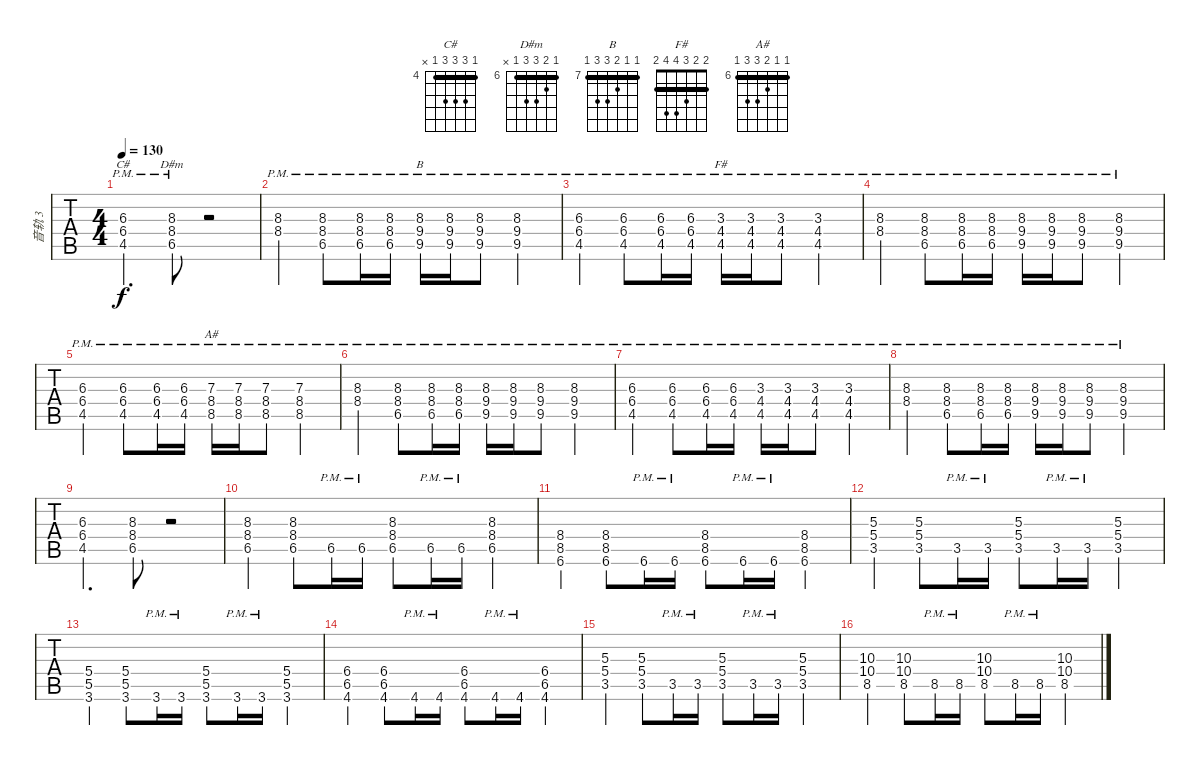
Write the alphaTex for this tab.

\track ("音轨 3" "音轨 3") {instrument distortionguitar}
\staff {tabs}
\tuning (E4 B3 G3 D3 A2 E2) {hide}
\chord ("C#" 4 6 6 6 4 x) {firstfret 4 barre 4}
\chord ("D#m" 6 7 8 8 6 x) {firstfret 6 barre 6}
\chord ("B" 7 7 8 9 9 7) {firstfret 7 barre 7}
\chord ("F#" 2 2 3 4 4 2) {barre 2}
\chord ("A#" 6 6 7 8 8 6) {firstfret 6 barre 6}
\ts (4 4)
\tempo 130
\clef g2
\ks c
(6.3{pm} 6.4{pm} 4.5{pm}).4{d ch "C#" dy f} (8.3{pm} 8.4{pm} 6.5{pm}).8{ch "D#m"} r.2 |
(8.3{pm} 8.4{pm}).4 (8.3{pm} 8.4{pm} 6.5{pm}).8 (8.3{pm} 8.4{pm} 6.5{pm}).16 (8.3{pm} 8.4{pm} 6.5{pm}).16 (8.3{pm} 9.4{pm} 9.5{pm}).16{ch "B"} (8.3{pm} 9.4{pm} 9.5{pm}).16 (8.3{pm} 9.4{pm} 9.5{pm}).8 (8.3{pm} 9.4{pm} 9.5{pm}).4 |
(6.3{pm} 6.4{pm} 4.5{pm}).4 (6.3{pm} 6.4{pm} 4.5{pm}).8 (6.3{pm} 6.4{pm} 4.5{pm}).16 (6.3{pm} 6.4{pm} 4.5{pm}).16 (3.3{pm} 4.4{pm} 4.5{pm}).16{ch "F#"} (3.3{pm} 4.4{pm} 4.5{pm}).16 (3.3{pm} 4.4{pm} 4.5{pm}).8 (3.3{pm} 4.4{pm} 4.5{pm}).4 |
(8.3{pm} 8.4{pm}).4 (8.3{pm} 8.4{pm} 6.5{pm}).8 (8.3{pm} 8.4{pm} 6.5{pm}).16 (8.3{pm} 8.4{pm} 6.5{pm}).16 (8.3{pm} 9.4{pm} 9.5{pm}).16 (8.3{pm} 9.4{pm} 9.5{pm}).16 (8.3{pm} 9.4{pm} 9.5{pm}).8 (8.3{pm} 9.4{pm} 9.5{pm}).4 |
(6.3{pm} 6.4{pm} 4.5{pm}).4 (6.3{pm} 6.4{pm} 4.5{pm}).8 (6.3{pm} 6.4{pm} 4.5{pm}).16 (6.3{pm} 6.4{pm} 4.5{pm}).16 (7.3{pm} 8.4{pm} 8.5{pm}).16{ch "A#"} (7.3{pm} 8.4{pm} 8.5{pm}).16 (7.3{pm} 8.4{pm} 8.5{pm}).8 (7.3{pm} 8.4{pm} 8.5{pm}).4 |
(8.3{pm} 8.4{pm}).4 (8.3{pm} 8.4{pm} 6.5{pm}).8 (8.3{pm} 8.4{pm} 6.5{pm}).16 (8.3{pm} 8.4{pm} 6.5{pm}).16 (8.3{pm} 9.4{pm} 9.5{pm}).16 (8.3{pm} 9.4{pm} 9.5{pm}).16 (8.3{pm} 9.4{pm} 9.5{pm}).8 (8.3{pm} 9.4{pm} 9.5{pm}).4 |
(6.3{pm} 6.4{pm} 4.5{pm}).4 (6.3{pm} 6.4{pm} 4.5{pm}).8 (6.3{pm} 6.4{pm} 4.5{pm}).16 (6.3{pm} 6.4{pm} 4.5{pm}).16 (3.3{pm} 4.4{pm} 4.5{pm}).16 (3.3{pm} 4.4{pm} 4.5{pm}).16 (3.3{pm} 4.4{pm} 4.5{pm}).8 (3.3{pm} 4.4{pm} 4.5{pm}).4 |
(8.3{pm} 8.4{pm}).4 (8.3{pm} 8.4{pm} 6.5{pm}).8 (8.3{pm} 8.4{pm} 6.5{pm}).16 (8.3{pm} 8.4{pm} 6.5{pm}).16 (8.3{pm} 9.4{pm} 9.5{pm}).16 (8.3{pm} 9.4{pm} 9.5{pm}).16 (8.3{pm} 9.4{pm} 9.5{pm}).8 (8.3{pm} 9.4{pm} 9.5{pm}).4 |
(6.3 6.4 4.5).4{d} (8.3 8.4 6.5).8 r.2 |
(8.3 8.4 6.5).4 (8.3 8.4 6.5).8 6.5{pm}.16 6.5{pm}.16 (8.3 8.4 6.5).8 6.5{pm}.16 6.5{pm}.16 (8.3 8.4 6.5).4 |
(8.4 8.5 6.6).4 (8.4 8.5 6.6).8 6.6{pm}.16 6.6{pm}.16 (8.4 8.5 6.6).8 6.6{pm}.16 6.6{pm}.16 (8.4 8.5 6.6).4 |
(5.3 5.4 3.5).4 (5.3 5.4 3.5).8 3.5{pm}.16 3.5{pm}.16 (5.3 5.4 3.5).8 3.5{pm}.16 3.5{pm}.16 (5.3 5.4 3.5).4 |
(5.4 5.5 3.6).4 (5.4 5.5 3.6).8 3.6{pm}.16 3.6{pm}.16 (5.4 5.5 3.6).8 3.6{pm}.16 3.6{pm}.16 (5.4 5.5 3.6).4 |
(6.4 6.5 4.6).4 (6.4 6.5 4.6).8 4.6{pm}.16 4.6{pm}.16 (6.4 6.5 4.6).8 4.6{pm}.16 4.6{pm}.16 (6.4 6.5 4.6).4 |
(5.3 5.4 3.5).4 (5.3 5.4 3.5).8 3.5{pm}.16 3.5{pm}.16 (5.3 5.4 3.5).8 3.5{pm}.16 3.5{pm}.16 (5.3 5.4 3.5).4 |
(10.3 10.4 8.5).4 (10.3 10.4 8.5).8 8.5{pm}.16 8.5{pm}.16 (10.3 10.4 8.5).8 8.5{pm}.16 8.5{pm}.16 (10.3 10.4 8.5).4
